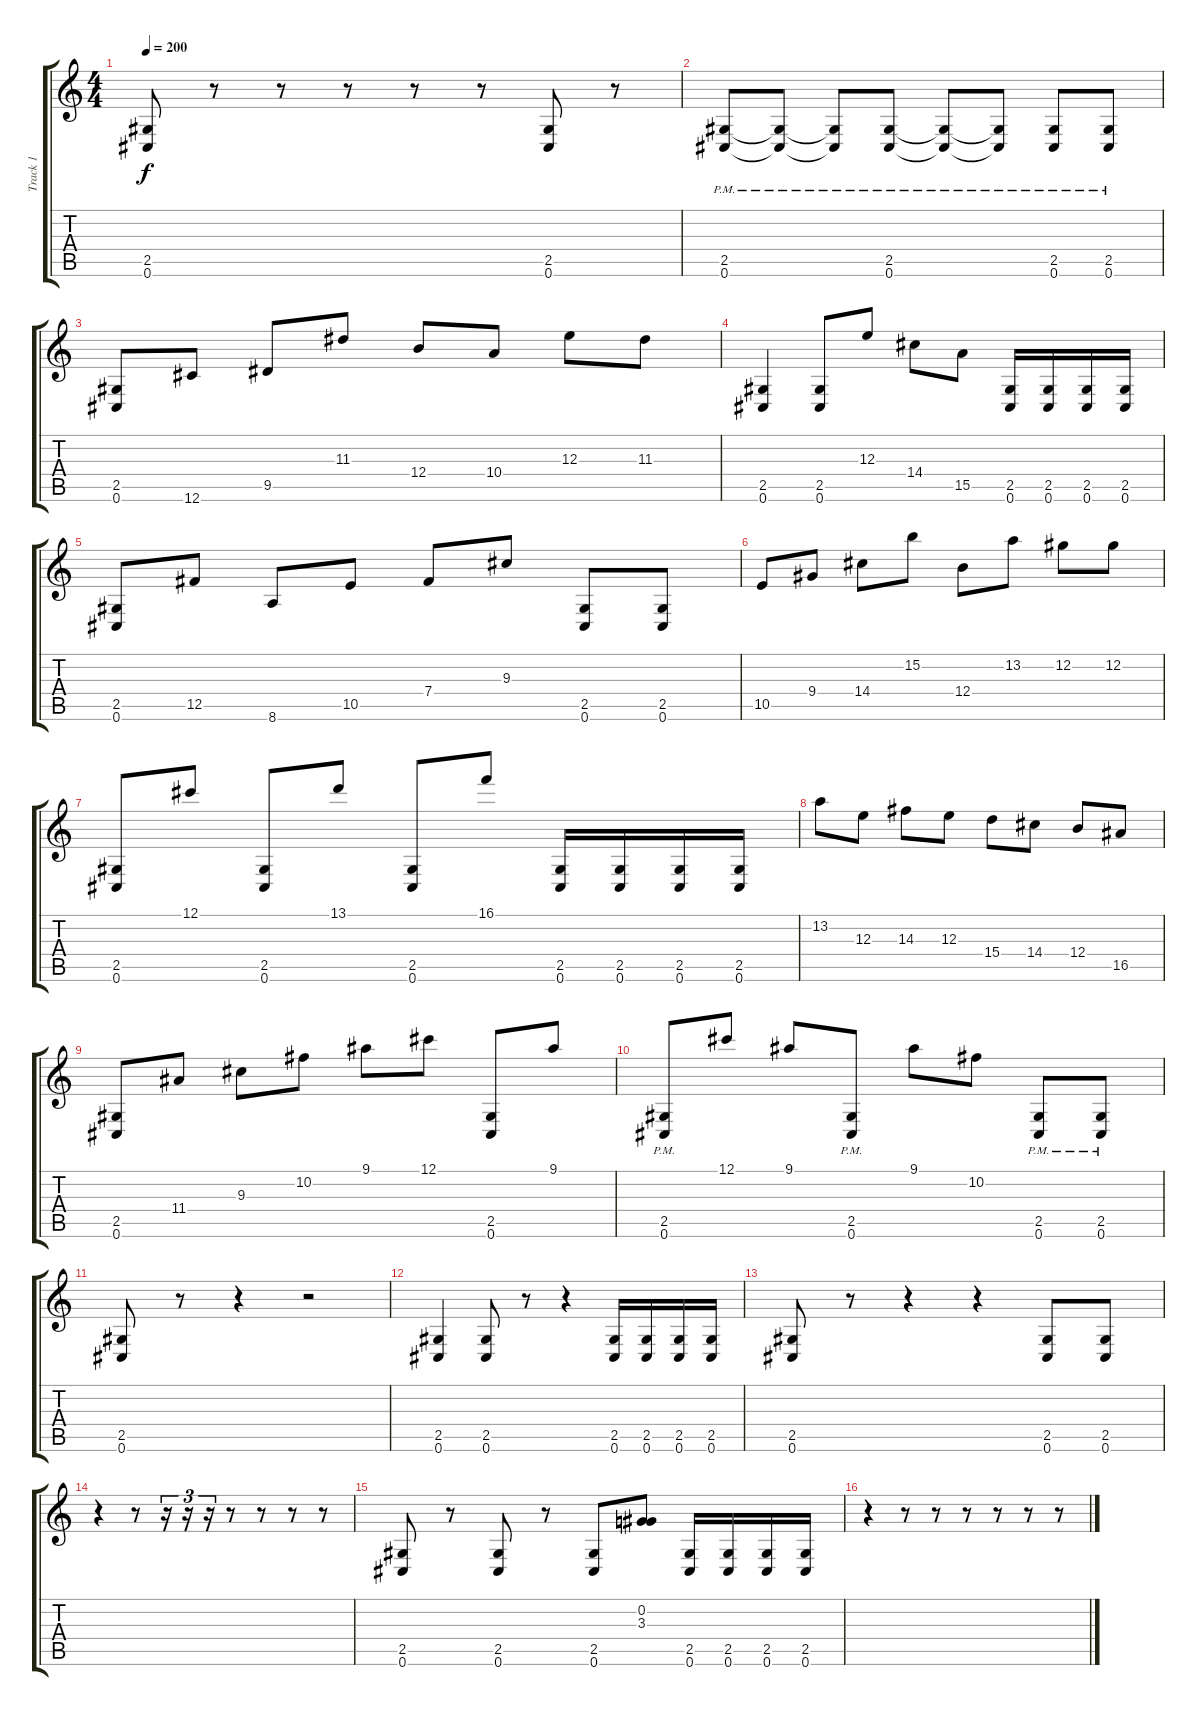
\track ("Track 1" "Track 1") {instrument distortionguitar}
\staff {score tabs}
\tuning (Db4 Ab3 E3 B2 Gb2 Db2) {hide}
\ts (4 4)
\tempo 200
\clef g2
\ks c
(2.5 0.6).8{dy f} r.8 r.8 r.8 r.8 r.8 (2.5 0.6).8 r.8 |
(2.5{pm} 0.6{pm}).8 (2.5{pm t} 0.6{pm t}).8 (2.5{pm t} 0.6{pm t}).8 (2.5{pm} 0.6{pm}).8 (2.5{pm t} 0.6{pm t}).8 (2.5{pm t} 0.6{pm t}).8 (2.5{pm} 0.6{pm}).8 (2.5{pm} 0.6{pm}).8 |
(2.5 0.6).8 12.6.8 9.5.8 11.3.8 12.4.8 10.4.8 12.3.8 11.3.8 |
(2.5 0.6).4 (2.5 0.6).8 12.3.8 14.4.8 15.5.8 (2.5 0.6).16 (2.5 0.6).16 (2.5 0.6).16 (2.5 0.6).16 |
(2.5 0.6).8 12.5.8 8.6.8 10.5.8 7.4.8 9.3.8 (2.5 0.6).8 (2.5 0.6).8 |
10.5.8 9.4.8 14.4.8 15.2.8 12.4.8 13.2.8 12.2.8 12.2.8 |
(2.5 0.6).8 12.1.8 (2.5 0.6).8 13.1.8 (2.5 0.6).8 16.1.8 (2.5 0.6).16 (2.5 0.6).16 (2.5 0.6).16 (2.5 0.6).16 |
13.2.8 12.3.8 14.3.8 12.3.8 15.4.8 14.4.8 12.4.8 16.5.8 |
(2.5 0.6).8 11.4.8 9.3.8 10.2.8 9.1.8 12.1.8 (2.5 0.6).8 9.1.8 |
(2.5{pm} 0.6{pm}).8 12.1.8 9.1.8 (2.5{pm} 0.6{pm}).8 9.1.8 10.2.8 (2.5{pm} 0.6{pm}).8 (2.5{pm} 0.6{pm}).8 |
(2.5 0.6).8 r.8 r.4 r.2 |
(2.5 0.6).4 (2.5 0.6).8 r.8 r.4 (2.5 0.6).16 (2.5 0.6).16 (2.5 0.6).16 (2.5 0.6).16 |
(2.5 0.6).8 r.8 r.4 r.4 (2.5 0.6).8 (2.5 0.6).8 |
r.4 r.8 r.16{tu (3 2)} r.16{tu (3 2)} r.16{tu (3 2)} r.8 r.8 r.8 r.8 |
(2.5 0.6).8 r.8 (2.5 0.6).8 r.8 (2.5 0.6).8 (0.2 3.3).8 (2.5 0.6).16 (2.5 0.6).16 (2.5 0.6).16 (2.5 0.6).16 |
r.4 r.8 r.8 r.8 r.8 r.8 r.8
